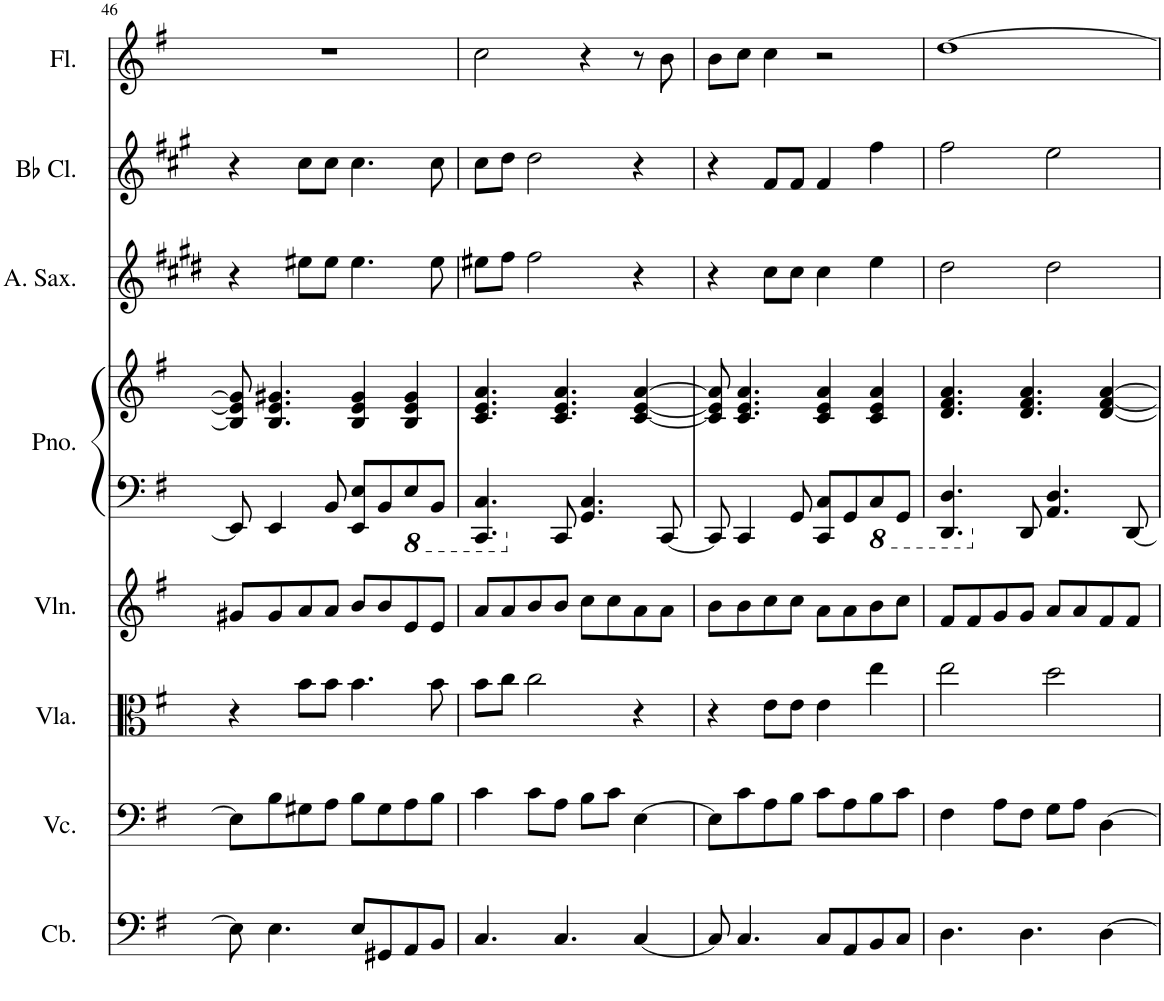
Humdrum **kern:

**kern	**kern	**kern	**kern	**kern	**kern	**kern	**kern	**kern
*part8	*part7	*part6	*part5	*part4	*part4	*part3	*part2	*part1
*staff9	*staff8	*staff7	*staff6	*staff5	*staff4	*staff3	*staff2	*staff1
*I"Contrabass	*I"Violoncello	*I"Viola	*I"Violin	*I"Piano	*	*I"Alto Saxophone	*I"Bb Clarinet	*I"Flute
*I'Cb.	*I'Vc.	*I'Vla.	*I'Vln.	*I'Pno.	*	*I'A. Sax.	*I'Bb Cl.	*I'Fl.
!!LO:PB:g=z
*clefF4	*clefF4	*clefC3	*clefG2	*clefF4	*clefG2	*clefG2	*clefG2	*clefG2
*Trd7c12	*	*	*	*	*	*Trd5c9	*Trd1c2	*
*k[f#]	*k[f#]	*k[f#]	*k[f#]	*k[f#]	*k[f#]	*k[f#c#g#d#]	*k[f#c#g#]	*k[f#]
*M4/4	*M4/4	*M4/4	*M4/4	*M4/4	*M4/4	*M4/4	*M4/4	*M4/4
=46	=46	=46	=46	=46	=46	=46	=46	=46
8E\]	8E\L]	4r	8g#X/L	8EE/]	8B/] 8e/] 8g#/]	4r	4r	1r
4.E\	8B\	.	8g#/	4EE/	4.B/ 4.e/ 4.g#X/	.	.	.
.	8G#X\	8b\L	8a/	.	.	8ee#X\L	8cc#\L	.
.	8A\J	8b\J	8a/J	8BB/	.	8ee#\J	8cc#\J	.
8E/L	8B\L	4.b\	8b/L	8EE/ 8E/L	4B/ 4e/ 4g#/	4.ee#\	4.cc#\	.
8GG#X/	8G#\	.	8b/	8BB/	.	.	.	.
*	*	*	*	*8ba	*	*	*	*
8AA/	8A\	.	8e/	8EE/	4B/ 4e/ 4g#/	.	.	.
8BB/J	8B\J	8b\	8e/J	8BBB/J	.	8ee#\	8cc#\	.
=47	=47	=47	=47	=47	=47	=47	=47	=47
4.C/	4c\	8b\L	8a/L	4.CCC/ 4.CC/	4.c/ 4.e/ 4.a/	8ee#X\L	8cc#\L	2cc\
.	.	8cc\J	8a/	.	.	8ff#\J	8dd\J	.
.	8c\L	2cc\	8b/	.	.	2ff#\	2dd\	.
*	*	*	*	*X8ba	*	*	*	*
4.C/	8A\J	.	8b/J	8CC/	4.c/ 4.e/ 4.a/	.	.	.
.	8B\L	.	8cc\L	4.GG/ 4.C/	.	.	.	4r
.	8c\J	.	8cc\	.	.	.	.	.
[4C/	[4E\	4r	8a\	.	[4c/ [4e/ [4a/	4r	4r	8r
.	.	.	8a\J	[8CC/	.	.	.	8b\
=48	=48	=48	=48	=48	=48	=48	=48	=48
8C/]	8E\L]	4r	8b\L	8CC/]	8c/] 8e/] 8a/]	4r	4r	8b\L
4.C/	8c\	.	8b\	4CC/	4.c/ 4.e/ 4.a/	.	.	8cc\J
.	8A\	8e\L	8cc\	.	.	8cc#\L	8f#/L	4cc\
.	8B\J	8e\J	8cc\J	8GG/	.	8cc#\J	8f#/J	.
8C/L	8c\L	4e\	8a\L	8CC/ 8C/L	4c/ 4e/ 4a/	4cc#\	4f#/	2r
8AA/	8A\	.	8a\	8GG/	.	.	.	.
*	*	*	*	*8ba	*	*	*	*
8BB/	8B\	4ee\	8b\	8CC/	4c/ 4e/ 4a/	4ee\	4ff#\	.
8C/J	8c\J	.	8cc\J	8GGG/J	.	.	.	.
=49	=49	=49	=49	=49	=49	=49	=49	=49
4.D\	4F#\	2ee\	8f#/L	4.DDD/ 4.DD/	4.d/ 4.f#/ 4.a/	2dd#\	2ff#\	[1dd
.	.	.	8f#/	.	.	.	.	.
.	8A\L	.	8g/	.	.	.	.	.
*	*	*	*	*X8ba	*	*	*	*
4.D\	8F#\J	.	8g/J	8DD/	4.d/ 4.f#/ 4.a/	.	.	.
.	8G\L	2dd\	8a/L	4.AA/ 4.D/	.	2dd#\	2ee\	.
.	8A\J	.	8a/	.	.	.	.	.
[4D\	[4D\	.	8f#/	.	[4d/ [4f#/ [4a/	.	.	.
.	.	.	8f#/J	[8DD/	.	.	.	.
=	=	=	=	=	=	=	=	=
*-	*-	*-	*-	*-	*-	*-	*-	*-
